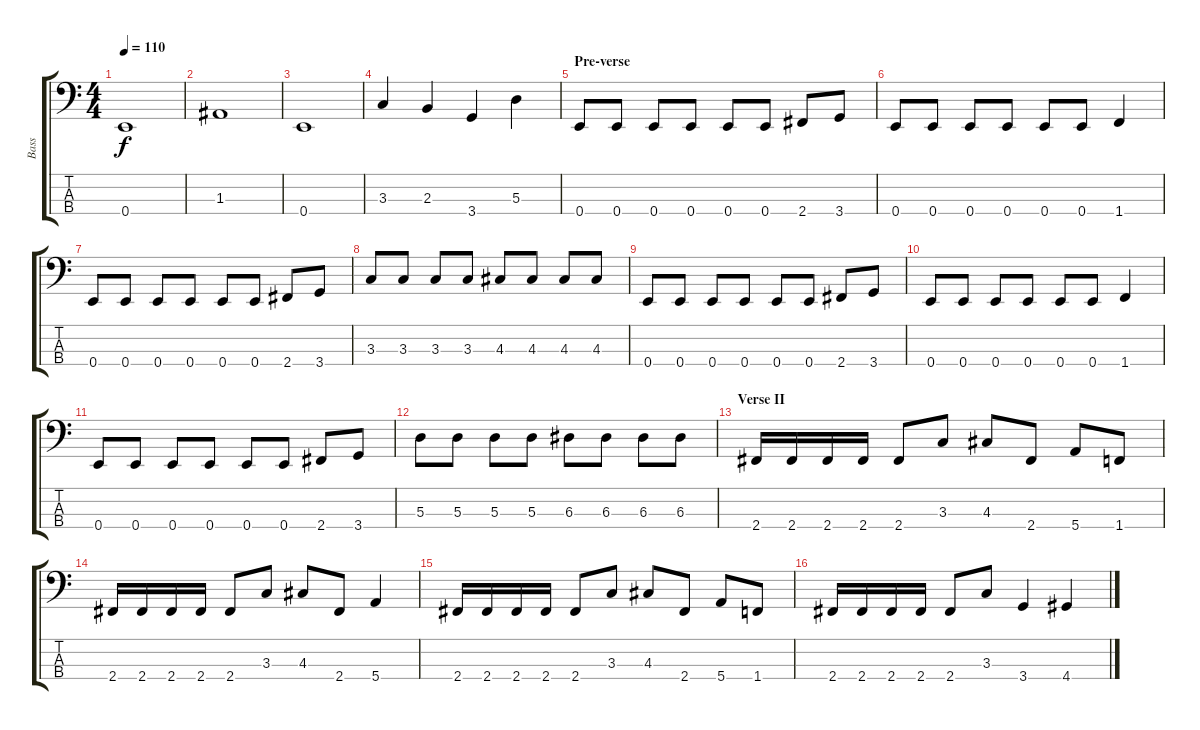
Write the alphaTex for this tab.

\track ("Bass" "Bass") {instrument electricbassfinger}
\staff {score tabs}
\tuning (G2 D2 A1 E1) {hide}
\ts (4 4)
\tempo 110
\clef f4
\ks c
0.4.1{dy f} |
1.3.1 |
0.4.1 |
3.3.4 2.3.4 3.4.4 5.3.4 |
\section ("" "Pre-verse")
0.4.8 0.4.8 0.4.8 0.4.8 0.4.8 0.4.8 2.4.8 3.4.8 |
0.4.8 0.4.8 0.4.8 0.4.8 0.4.8 0.4.8 1.4.4 |
0.4.8 0.4.8 0.4.8 0.4.8 0.4.8 0.4.8 2.4.8 3.4.8 |
3.3.8 3.3.8 3.3.8 3.3.8 4.3.8 4.3.8 4.3.8 4.3.8 |
0.4.8 0.4.8 0.4.8 0.4.8 0.4.8 0.4.8 2.4.8 3.4.8 |
0.4.8 0.4.8 0.4.8 0.4.8 0.4.8 0.4.8 1.4.4 |
0.4.8 0.4.8 0.4.8 0.4.8 0.4.8 0.4.8 2.4.8 3.4.8 |
5.3.8 5.3.8 5.3.8 5.3.8 6.3.8 6.3.8 6.3.8 6.3.8 |
\section ("" "Verse II")
2.4.16 2.4.16 2.4.16 2.4.16 2.4.8 3.3.8 4.3.8 2.4.8 5.4.8 1.4.8 |
2.4.16 2.4.16 2.4.16 2.4.16 2.4.8 3.3.8 4.3.8 2.4.8 5.4.4 |
2.4.16 2.4.16 2.4.16 2.4.16 2.4.8 3.3.8 4.3.8 2.4.8 5.4.8 1.4.8 |
2.4.16 2.4.16 2.4.16 2.4.16 2.4.8 3.3.8 3.4.4 4.4.4
